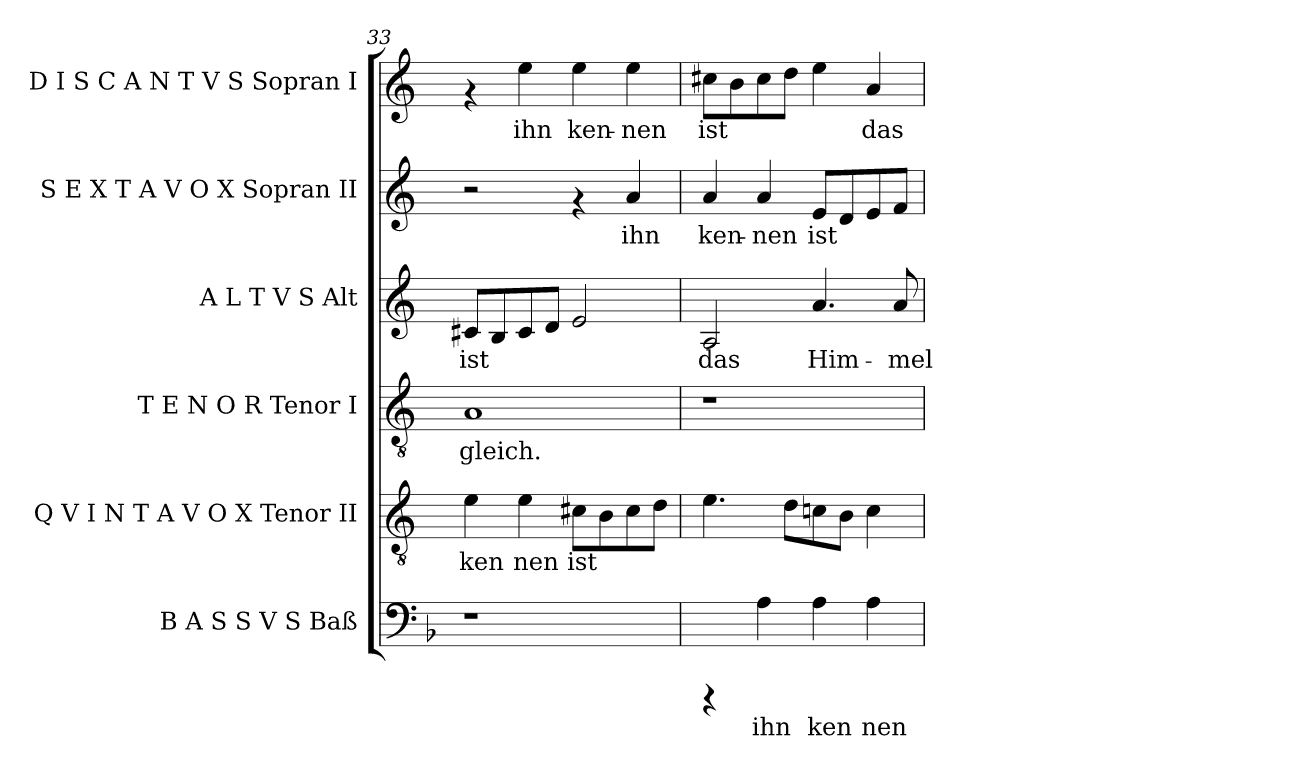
**kern	**text	**kern	**text	**kern	**text	**kern	**text	**kern	**text	**kern	**text
*part6	*part6	*part5	*part5	*part4	*part4	*part3	*part3	*part2	*part2	*part1	*part1
*staff6	*staff6	*staff5	*staff5	*staff4	*staff4	*staff3	*staff3	*staff2	*staff2	*staff1	*staff1
*I"B A S S V S  Baß	*	*I"Q V I N T A V O X  Tenor II	*	*I"T E N O R  Tenor I	*	*I"A L T V S  Alt	*	*I"S E X T A V O X  Sopran II	*	*I"D I S C A N T V S  Sopran I	*
*clefF4	*	*clefGv2	*	*clefGv2	*	*clefG2	*	*clefG2	*	*clefG2	*
*	*	*ITrd-3c-5	*	*ITrd-3c-5	*	*ITrd-3c-5	*	*ITrd-3c-5	*	*ITrd-3c-5	*
*k[b-]	*	*k[b-]	*	*k[b-]	*	*k[b-]	*	*k[b-]	*	*k[b-]	*
*F:	*	*F:	*	*F:	*	*F:	*	*F:	*	*F:	*
=33	=33	=33	=33	=33	=33	=33	=33	=33	=33	=33	=33
!	!	!	!LO:LY:b:cj	!	!LO:LY:b:rj	!	!LO:LY:b:cj	!	!	!	!
1r	.	4a\	ken	1d	-gleich.	8f#X/L	ist	2r	.	4rf	.
!	!	!	!	!	!	!	!LO:LY:b:cj	!	!	!	!
.	.	.	.	.	.	8e/	.	.	.	.	.
!	!	!	!LO:LY:b:cj	!	!	!	!LO:LY:b:cj	!	!	!	!LO:LY:b:rj
.	.	4a\	nen	.	.	8f#/	.	.	.	4aa\	ihn
!	!	!	!	!	!	!	!LO:LY:b:cj	!	!	!	!
.	.	.	.	.	.	8g/J	.	.	.	.	.
!	!	!	!LO:LY:b:cj	!	!	!	!LO:LY:b:cj	!	!	!	!LO:LY:b:rj
.	.	8f#X\L	ist	.	.	2a/	.	4rf	.	4aa\	ken-
!	!	!	!LO:LY:b:cj	!	!	!	!	!	!	!	!
.	.	8e\	.	.	.	.	.	.	.	.	.
!	!	!	!LO:LY:b:cj	!	!	!	!	!	!LO:LY:b:cj	!	!LO:LY:b:rj
.	.	8f#\	.	.	.	.	.	4dd/	ihn	4aa\	-nen
!	!	!	!LO:LY:b:cj	!	!	!	!	!	!	!	!
.	.	8g\J	.	.	.	.	.	.	.	.	.
=34	=34	=34	=34	=34	=34	=34	=34	=34	=34	=34	=34
!	!	!	!LO:LY:b:cj	!	!	!	!LO:LY:b:cj	!	!LO:LY:b:cj	!	!LO:LY:b:rj
4rCCC	.	4.a\	.	1r	.	2d/	das	4dd/	ken-	8ff#X\L	ist
!	!	!	!	!	!	!	!	!	!	!	!LO:LY:b:rj
.	.	.	.	.	.	.	.	.	.	8ee\	.
!	!LO:LY:b:rj	!	!	!	!	!	!	!	!LO:LY:b:cj	!	!LO:LY:b:rj
4A\	ihn	.	.	.	.	.	.	4dd/	-nen	8ff#\	.
!	!	!	!LO:LY:b:cj	!	!	!	!	!	!	!	!LO:LY:b:rj
.	.	8g\L	.	.	.	.	.	.	.	8gg\J	.
!	!LO:LY:b:rj	!	!LO:LY:b:cj	!	!	!	!LO:LY:b:cj	!	!LO:LY:b:cj	!	!LO:LY:b:rj
4A\	ken	8fn\	.	.	.	4.dd/	Him-	8a/L	ist	4aa\	.
!	!	!	!LO:LY:b:cj	!	!	!	!	!	!LO:LY:b:cj	!	!
.	.	8e\J	.	.	.	.	.	8g/	.	.	.
!	!LO:LY:b:rj	!	!LO:LY:b:cj	!	!	!	!	!	!LO:LY:b:cj	!	!LO:LY:b:rj
4A\	nen	4f\	.	.	.	.	.	8a/	.	4dd/	das
!	!	!	!	!	!	!	!LO:LY:b:cj	!	!LO:LY:b:cj	!	!
.	.	.	.	.	.	8dd/	-mel-	8b-/J	.	.	.
=	=	=	=	=	=	=	=	=	=	=	=
*-	*-	*-	*-	*-	*-	*-	*-	*-	*-	*-	*-
